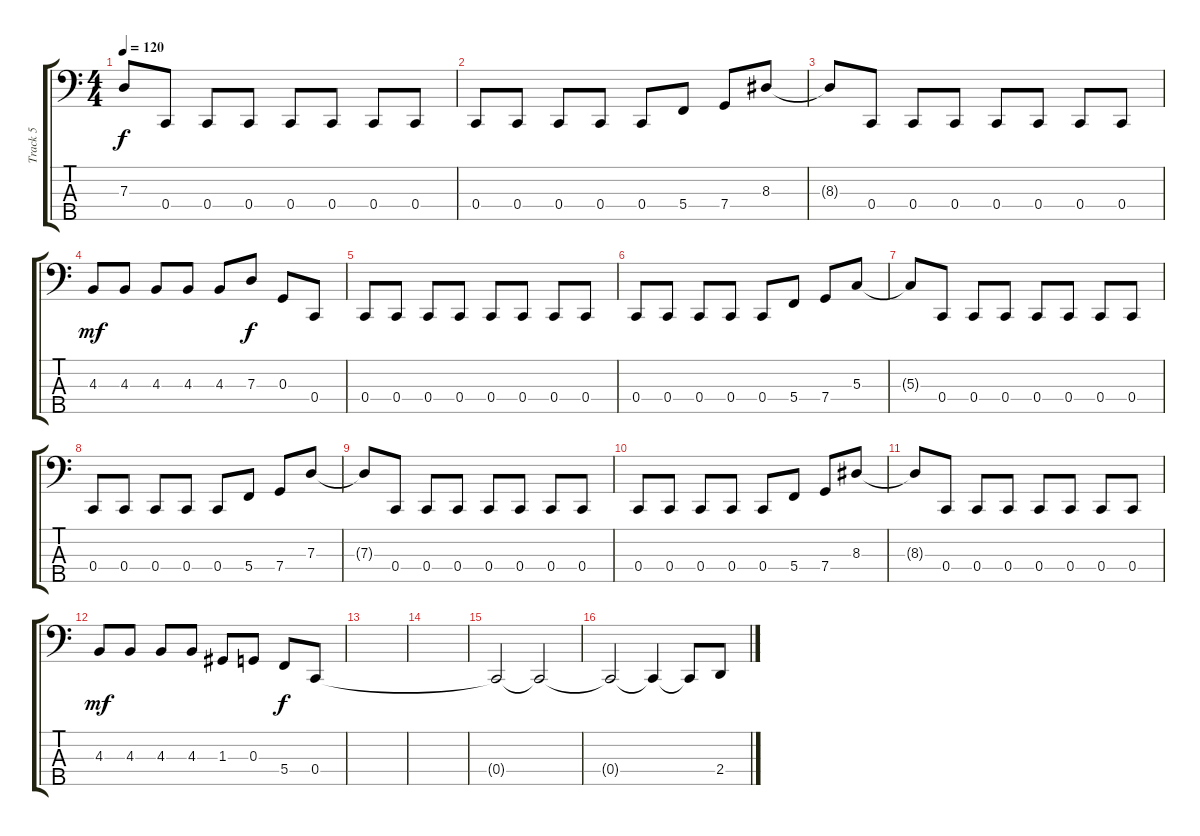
\track ("Track 5" "Track 5") {instrument electricbasspick}
\staff {score tabs}
\tuning (F2 C2 G1 C1 A0) {hide}
\ts (4 4)
\tempo 120
\clef f4
\ks c
7.3{t}.8{dy f} 0.4.8 0.4.8 0.4.8 0.4.8 0.4.8 0.4.8 0.4.8 |
0.4.8 0.4.8 0.4.8 0.4.8 0.4.8 5.4.8 7.4.8 8.3.8 |
8.3{t}.8 0.4.8 0.4.8 0.4.8 0.4.8 0.4.8 0.4.8 0.4.8 |
4.3.8{dy mf} 4.3.8 4.3.8 4.3.8 4.3.8 7.3.8{dy f} 0.3.8 0.4.8 |
0.4.8 0.4.8 0.4.8 0.4.8 0.4.8 0.4.8 0.4.8 0.4.8 |
0.4.8 0.4.8 0.4.8 0.4.8 0.4.8 5.4.8 7.4.8 5.3.8 |
5.3{t}.8 0.4.8 0.4.8 0.4.8 0.4.8 0.4.8 0.4.8 0.4.8 |
0.4.8 0.4.8 0.4.8 0.4.8 0.4.8 5.4.8 7.4.8 7.3.8 |
7.3{t}.8 0.4.8 0.4.8 0.4.8 0.4.8 0.4.8 0.4.8 0.4.8 |
0.4.8 0.4.8 0.4.8 0.4.8 0.4.8 5.4.8 7.4.8 8.3.8 |
8.3{t}.8 0.4.8 0.4.8 0.4.8 0.4.8 0.4.8 0.4.8 0.4.8 |
4.3.8{dy mf} 4.3.8 4.3.8 4.3.8 1.3.8 0.3.8 5.4.8{dy f} 0.4.8 |
|
|
0.4{t}.2 0.4{t}.2 |
0.4{t}.2 0.4{t}.4 0.4{t}.8 2.4.8
